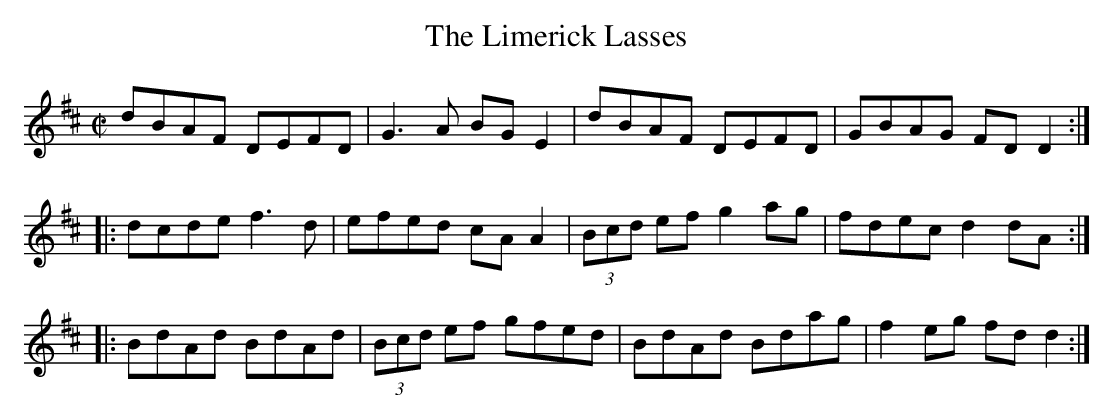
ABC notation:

X:1
T:Limerick Lasses, The
M:C|
K:D
dBAF DEFD|G3A BGE2|dBAF DEFD|GBAG FDD2:|
|:dcde f3d|efed cAA2|(3Bcd ef g2ag|fdec d2dA:|
|:BdAd BdAd|(3Bcd ef gfed|BdAd Bdag|f2eg fdd2:|
